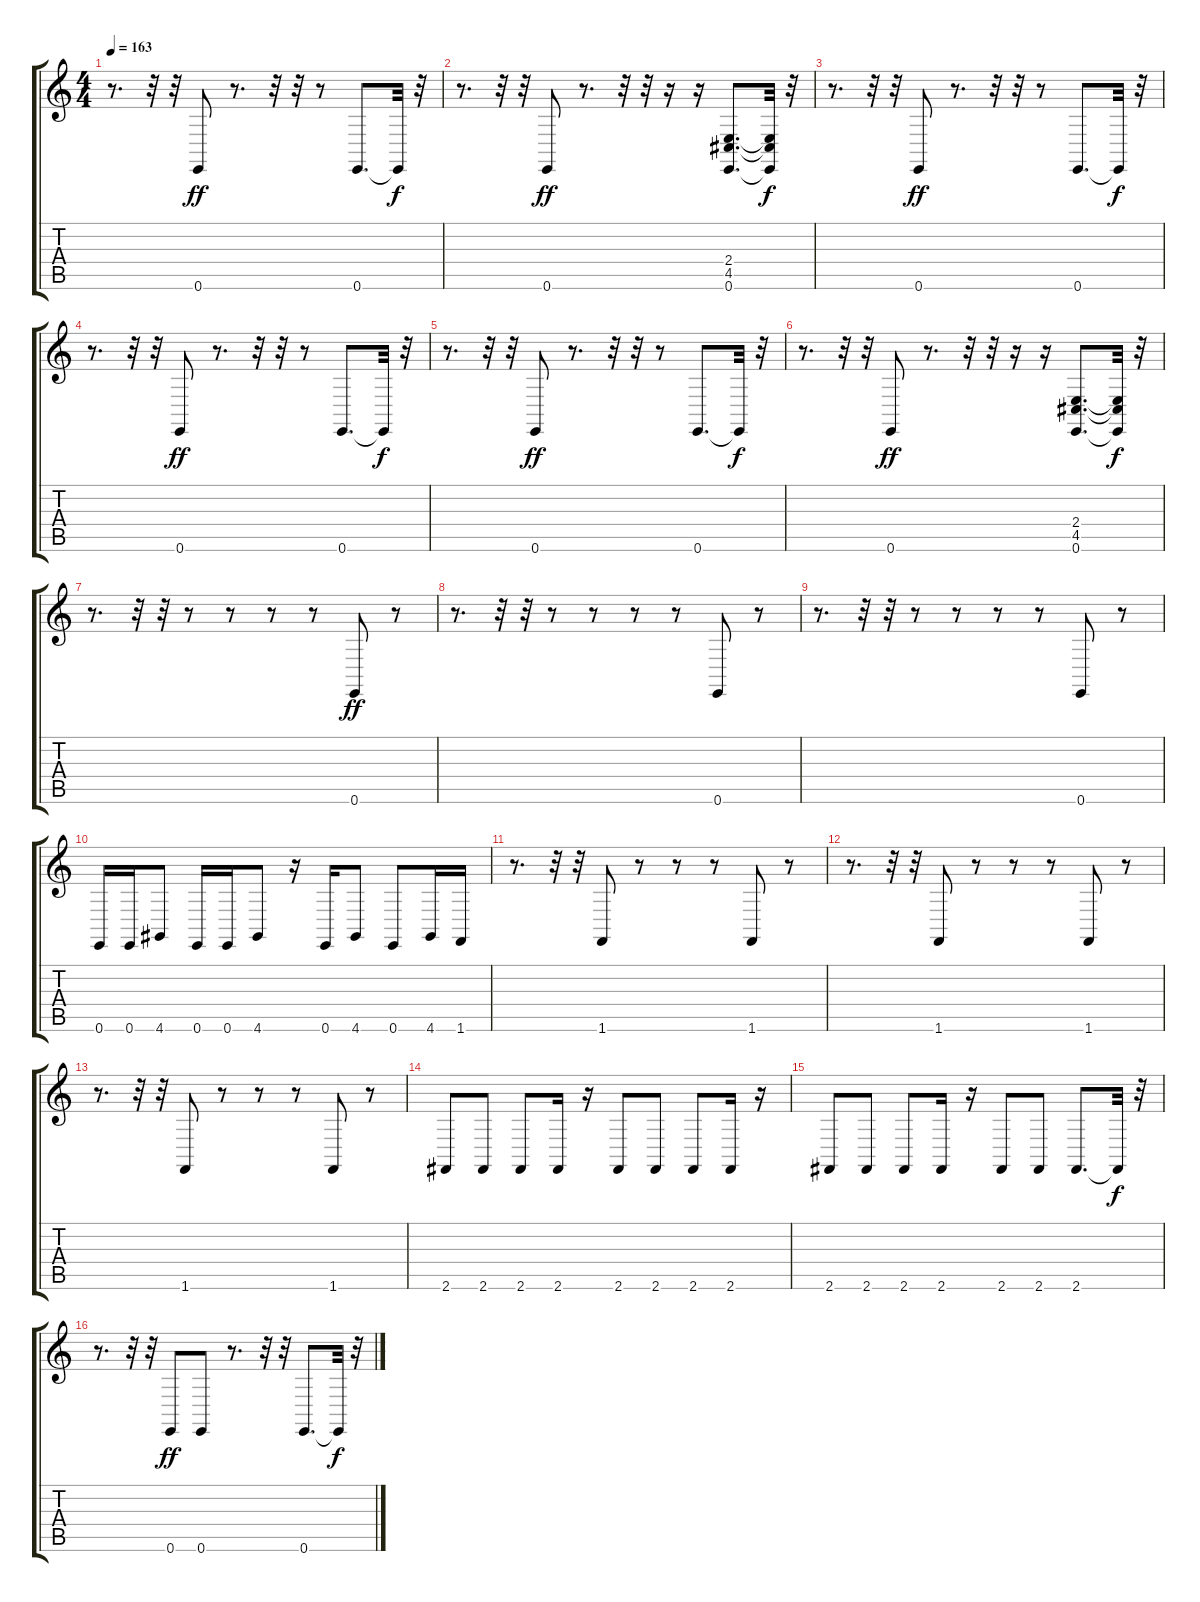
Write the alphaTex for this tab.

\track "" {instrument acousticgrandpiano}
\staff {score tabs}
\tuning (E4 B3 G3 D3 A2 E2) {hide}
\ts (4 4)
\tempo 163
\clef g2
\ks c
r.8{d dy f} r.32 r.32 0.6.8{dy ff} r.8{d} r.32 r.32 r.8 0.6.8{d} 0.6{t}.32{dy f} r.32 |
r.8{d} r.32 r.32 0.6.8{dy ff} r.8{d} r.32 r.32 r.16 r.16 (2.4 4.5 0.6).8{d} (2.4{t} 4.5{t} 0.6{t}).32{dy f} r.32 |
r.8{d} r.32 r.32 0.6.8{dy ff} r.8{d} r.32 r.32 r.8 0.6.8{d} 0.6{t}.32{dy f} r.32 |
r.8{d} r.32 r.32 0.6.8{dy ff} r.8{d} r.32 r.32 r.8 0.6.8{d} 0.6{t}.32{dy f} r.32 |
r.8{d} r.32 r.32 0.6.8{dy ff} r.8{d} r.32 r.32 r.8 0.6.8{d} 0.6{t}.32{dy f} r.32 |
r.8{d} r.32 r.32 0.6.8{dy ff} r.8{d} r.32 r.32 r.16 r.16 (2.4 4.5 0.6).8{d} (2.4{t} 4.5{t} 0.6{t}).32{dy f} r.32 |
r.8{d} r.32 r.32 r.8 r.8 r.8 r.8 0.6.8{dy ff} r.8 |
r.8{d} r.32 r.32 r.8 r.8 r.8 r.8 0.6.8 r.8 |
r.8{d} r.32 r.32 r.8 r.8 r.8 r.8 0.6.8 r.8 |
0.6.16 0.6.16 4.6.8 0.6.16 0.6.16 4.6.8 r.16 0.6.16 4.6.8 0.6.8 4.6.16 1.6.16 |
r.8{d} r.32 r.32 1.6.8 r.8 r.8 r.8 1.6.8 r.8 |
r.8{d} r.32 r.32 1.6.8 r.8 r.8 r.8 1.6.8 r.8 |
r.8{d} r.32 r.32 1.6.8 r.8 r.8 r.8 1.6.8 r.8 |
2.6.8 2.6.8 2.6.8 2.6.16 r.16 2.6.8 2.6.8 2.6.8 2.6.16 r.16 |
2.6.8 2.6.8 2.6.8 2.6.16 r.16 2.6.8 2.6.8 2.6.8{d} 2.6{t}.32{dy f} r.32 |
r.8{d} r.32 r.32 0.6.8{dy ff} 0.6.8 r.8{d} r.32 r.32 0.6.8{d} 0.6{t}.32{dy f} r.32
